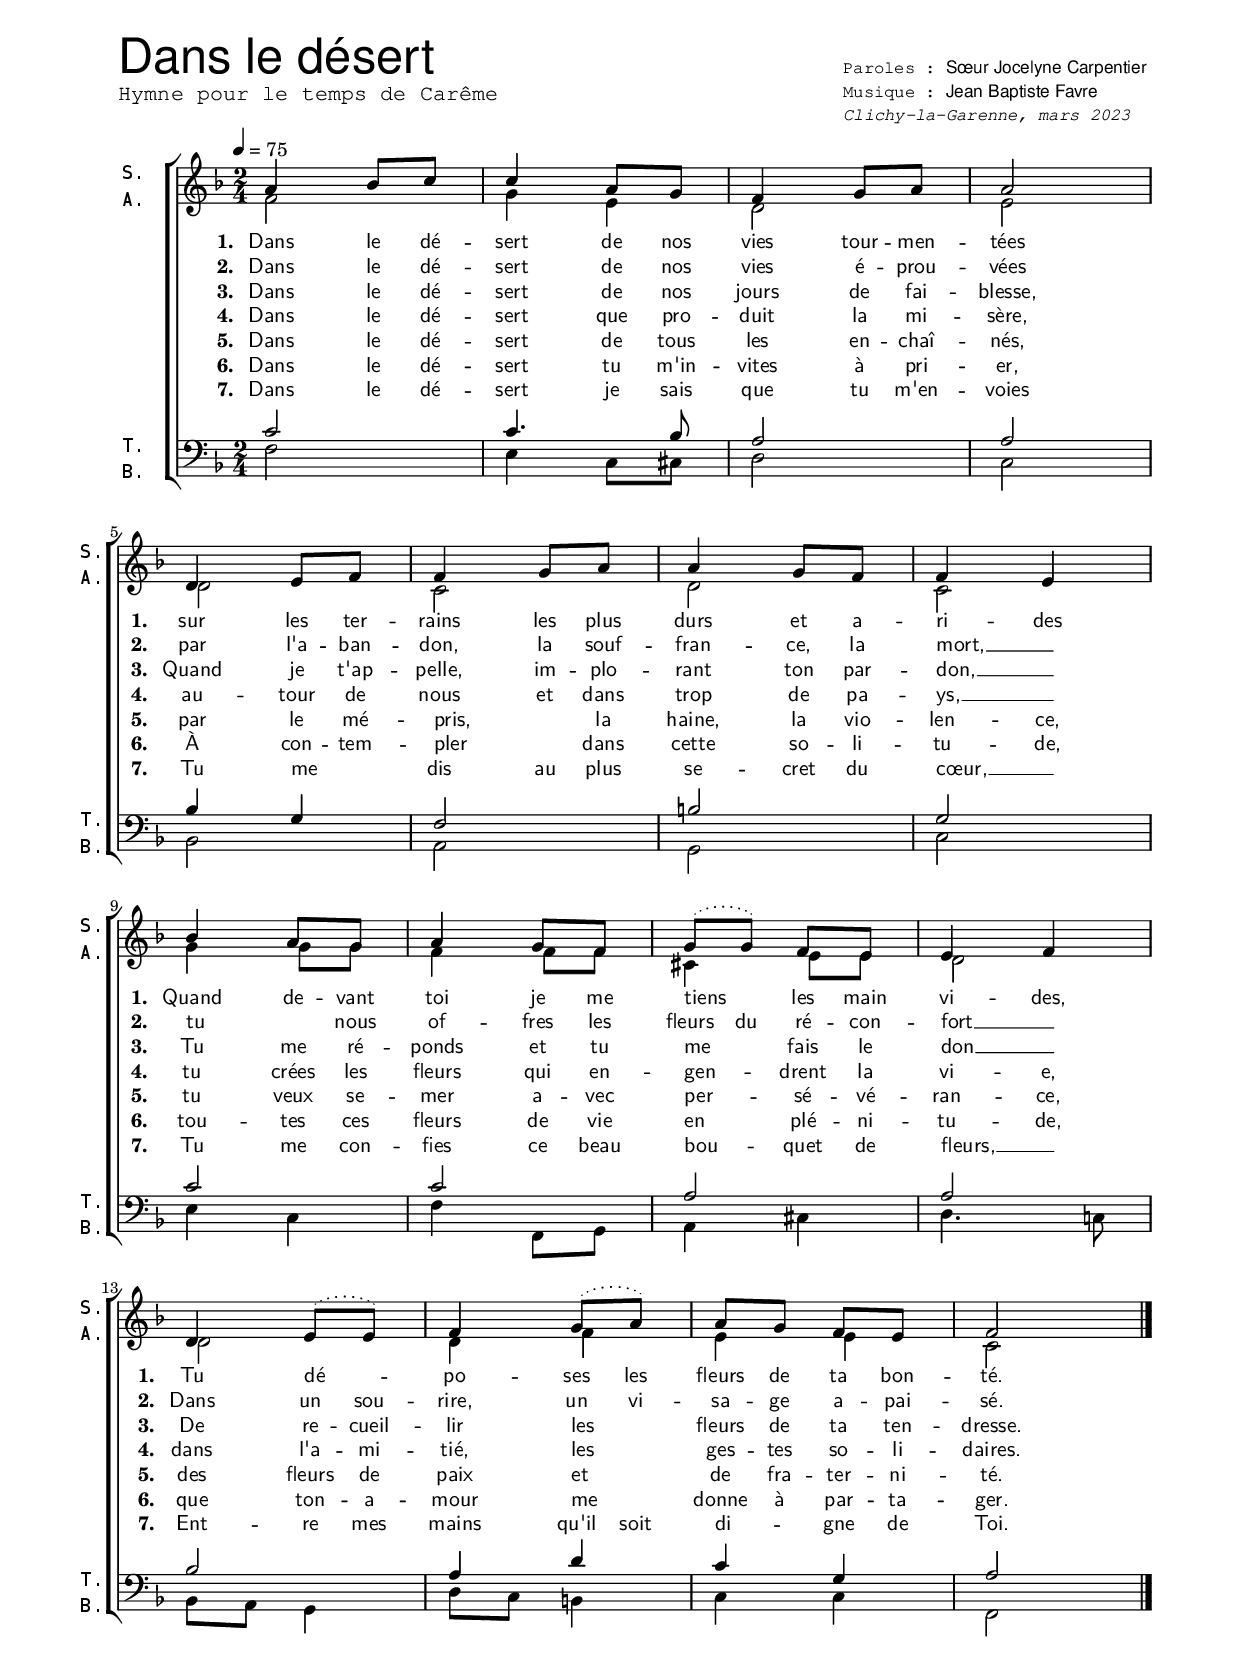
\version "2.24.0"
\language "english"
\include "../libs/commonFunctions.ily"

headers = \header {
  title = "Dans le désert"
  subtitle = \markup { "Hymne pour le temps de Carême" }
  composer = "Jean Baptiste Favre"
  poet = "Sœur Jocelyne Carpentier"
  dedication = "Clichy-la-Garenne, mars 2023"
  }
#(set-global-staff-size 17)

Rhythms = {
  \tempo 4 = 75
  \key f \major \time 2/4
  s2*16 \bar "|."
  }
SopranoMusic = \relative c'' {
  %a4 bf8 a g4. f8 f4 e f4 r4 \break
  a4 bf8 c c4 a8 g f4 g8 a a2 \break
  d,4 e8 f f4 g8 a a4 g8 f f4 e \break
  bf'4 a8 g a4 g8 f \slurDotted g8 (g) f8 e e4 f \break
  d4 \slurDotted e8 (e) f4 g8 (a) a g f e f2 \break
  }
AltoMusic = \relative c' {
  %f2 e4 d d c c r4
  f2 g4 e4 d2 e
  d2 c2 d c
  g'4 g8 g f4 f8 f cs4 e8 e d2
  d2 d4 f e e c2
  }
TenorMusic = \relative c' {
  %c2 c4 a bf bf a r4
  c2 c4. bf8 a2 a
  bf4 g f2 b g
  c2 c a a
  bf a4 d c g a2
  }
BassMusic = \relative c {
  %f,2 c'4 d bf c f,4 r4
  f2 e4 c8 cs d2 c2
  bf2 a g c
  e4 c f f,8 g a4 cs d4. c!8
  bf8 a g4 d'8 c b4 c4 c4 f,2
  }
CoupletUn = \lyricmode {
  %_ _ _ _ _ _ _ _
  \set stanza = "1. "
  Dans le dé -- sert de nos vies tour -- men -- tées
  \set stanza = "1. "
  sur les ter -- rains les plus durs et a -- ri -- des
  \set stanza = "1. "
  Quand de -- vant toi je me tiens les main vi -- des,
  \set stanza = "1. "
  Tu dé -- po -- \set ignoreMelismata = ##t ses les fleurs de ta bon -- té.
  }
CoupletDeux = \lyricmode {
  %_ _ _ _ _ _ _ _
  \set stanza = "2. "
  Dans le dé -- sert de nos vies é -- prou -- vées
  \set stanza = "2. "
  par l'a -- ban -- don, la souf -- fran -- ce, la mort, __ _
  \set stanza = "2. "
  tu _ nous of -- fres les \set ignoreMelismata = ##t fleurs du \unset ignoreMelismata ré -- con -- fort __ _
  \set stanza = "2. "
  Dans \set ignoreMelismata = ##t un sou -- rire, un vi -- sa -- ge a -- pai -- sé.
  }
CoupletTrois = \lyricmode {
  %_ _ _ _ _ _ _ _
  \set stanza = "3. "
  Dans le dé -- sert de nos jours de fai -- blesse,
  \set stanza = "3. "
  Quand je t'ap -- pelle, im -- plo -- rant ton par -- don, __ _
  \set stanza = "3. "
  Tu me ré -- ponds et tu me fais le don __ _
  \set stanza = "3. "
  De \set ignoreMelismata = ##t re -- cueil -- lir \unset ignoreMelismata les fleurs de ta ten -- dresse.
  }
CoupletQuatre = \lyricmode {
  %_ _ _ _ _ _ _ _
  \set stanza = "4. "
  Dans le dé --  sert que pro -- duit la mi -- sère,
  \set stanza = "4. "
  au -- tour de nous et dans trop de pa -- ys, __ _
  \set stanza = "4. "
  tu crées les fleurs qui en -- gen -- drent la vi -- e,
  \set stanza = "4. "
  dans \set ignoreMelismata = ##t l'a -- mi -- tié, les _ ges -- tes so -- li -- daires.
  }
CoupletCinq = \lyricmode {
  %_ _ _ _ _ _ _ _
  \set stanza = "5. "
  Dans le dé -- sert de tous les en -- chaî -- nés,
  \set stanza = "5. "
  par le mé -- pris, _ la haine, la vio -- len -- ce,
  \set stanza = "5. "
  tu veux se -- mer a -- vec per -- sé -- vé -- ran -- ce,
  \set stanza = "5. "
  des \set ignoreMelismata = ##t fleurs de \unset ignoreMelismata paix et de fra -- ter -- ni -- té.
  }
CoupletSix = \lyricmode {
  %_ _ _ _ _ _ _ _
  \set stanza = "6. "
  Dans le dé -- sert tu m'in -- vites à pri -- er,
  \set stanza = "6. "
  À con -- tem -- pler _ dans cette so -- li -- tu -- de,
  \set stanza = "6. "
  tou -- tes ces fleurs de vie en plé -- ni -- tu -- de,
  \set stanza = "6. "
  que \set ignoreMelismata = ##t ton -- a -- \unset ignoreMelismata mour me donne à par -- ta -- ger.
  }
CoupletSept = \lyricmode {
  %_ _ _ _ _ _ _ _
  \set stanza = "7. "
  Dans le dé -- sert je sais que tu m'en -- voies
  \set stanza = "7. "
  Tu me _ dis au plus se -- cret du cœur, __ _
  \set stanza = "7. "
  Tu me con -- fies ce beau bou -- quet de fleurs, __ _
  \set stanza = "7. "
  Ent -- \set ignoreMelismata = ##t re mes mains qu'il soit di  _ -- gne de Toi.
  }

%%%%%%%%%%%%%%%%%%%%%%%%%%%%%%%%%%%%%%%%%%%%
%%%%%          DRAW PARTITION          %%%%%
%%%%%%%%%%%%%%%%%%%%%%%%%%%%%%%%%%%%%%%%%%%%
FirstPageHeaders = \headers

\paper {
  top-margin = 1\cm
  bottom-margin = 1\cm
  left-margin = 1\cm
  right-margin = 1\cm
  indent = 1\cm
  % Plan for recto-verso printing with inner margin
  two-sided = ##t
  inner-margin =  2\cm
  outer-margin = 1.5\cm
  oddFooterMarkup = {}
  #(include-special-characters)
}
FirstScorePaper = \paper {
    scoreTitleMarkup = \markup \columns {
      \fill-line {
          \column {
            \line {
              \left-column {
                \fontsize #8 \sans \fromproperty #'header:title
                \fontsize #1 \typewriter \fromproperty #'header:subtitle
              }
            }
          }
          \column {
            \line {
              \fontsize #-1
              \left-column {
                \line { \concat { \typewriter "Paroles&nbsp;:&nbsp;" \sans \fromproperty #'header:poet \bold " " } }
                \line { \concat { \typewriter "Musique&nbsp;:&nbsp;" \sans \fromproperty #'header:composer \bold " " } }
                \typewriter \italic \fromproperty #'header:dedication
              }
            }
          }
        }
    }
    oddFooterMarkup = {}
  }
AllScoreLayout = \layout {
      ragged-last = ##f
      \context {
          \Staff
          \RemoveEmptyStaves
          \override NoteHead.style = #'altdefault
          \override InstrumentName.font-name = #"Monospace Regular"
      }
      \context {
          \PianoStaff
          \RemoveEmptyStaves
          \override NoteHead.style = #'altdefault
          \override InstrumentName.font-name = #"Monospace Regular"
      }
      \context {
          \ChoirStaff
          \RemoveEmptyStaves
          \override NoteHead.style = #'altdefault
          \override InstrumentName.font-name = #"Monospace Regular"
      }
      \override LyricText.font-name = #"Latin Modern Sans"
      \override Score.RehearsalMark.font-family = #'typewriter
  }
%%%%%%%%%%%%%%%%%%%%%%%%%%%%%%%%%%%%%%%%%%%%%%%%%%%%%%%%%%%%%%%%%%%
%%%%%%%%%%%%%%%%%%%          Antienne          %%%%%%%%%%%%%%%%%%%%
%%%%%%%%%%%%%%%%%%%%%%%%%%%%%%%%%%%%%%%%%%%%%%%%%%%%%%%%%%%%%%%%%%%
\FirstScorePaper
\score {
  {
    \new ChoirStaff
    <<
      \new Staff = "ChantHighStaff" \with {
        instrumentName = \markup {\column{"S." "A."}}
        shortInstrumentName = \markup {\column{"S." "A."}}
      }
      <<
        \clef "treble" \key f \major
        \new Dynamics = "ChantRhythms" { \Rhythms }
        \new Voice = "ChantSoprano" \with {
          midiInstrument = "flute" % Grand plein-jeu
          midiInstrument = "recorder" % Principaux 8/4
        }
        { \voiceOne \SopranoMusic }
        \new Voice = "ChantAlto" \with {
          midiInstrument = "flute" % Grand plein-jeu
          midiInstrument = "recorder" % Principaux 8/4
        }
        { \voiceTwo \AltoMusic }
      >>
      \new Lyrics \lyricsto "ChantSoprano" { \CoupletUn }
      \new Lyrics \lyricsto "ChantSoprano" { \CoupletDeux }
      \new Lyrics \lyricsto "ChantSoprano" { \CoupletTrois }
      \new Lyrics \lyricsto "ChantSoprano" { \CoupletQuatre }
      \new Lyrics \lyricsto "ChantSoprano" { \CoupletCinq }
      \new Lyrics \lyricsto "ChantSoprano" { \CoupletSix }
      \new Lyrics \lyricsto "ChantSoprano" { \CoupletSept }
      \new Staff  = "ChantLowStaff" \with {
        instrumentName = \markup {\column{"T." "B."}}
        shortInstrumentName = \markup {\column{"T." "B."}}
      }
      <<
        \clef "bass" \key f \major
        \new Dynamics = "ChantRhythms" { \Rhythms }
        \new Voice = "ChantTenor" \with {
          midiInstrument = "flute" % Grand plein-jeu
          midiInstrument = "recorder" % Principaux 8/4
        }
        { \voiceOne \TenorMusic }
        \new Voice = "ChantBass" \with {
          midiInstrument = "flute" % Grand plein-jeu
          midiInstrument = "recorder" % Principaux 8/4
        }
        { \voiceTwo \BassMusic }
      >>
    >>
  }
  \AllScoreLayout
  \midi{
    % Move MIDI performer from Staff level to Voice
    % Get a MIDI channel per Voice instead of per Staff
    \context { \Staff \remove "Staff_performer" }
    \context { \Voice \consists "Staff_performer" }
  }
  \FirstPageHeaders
}
